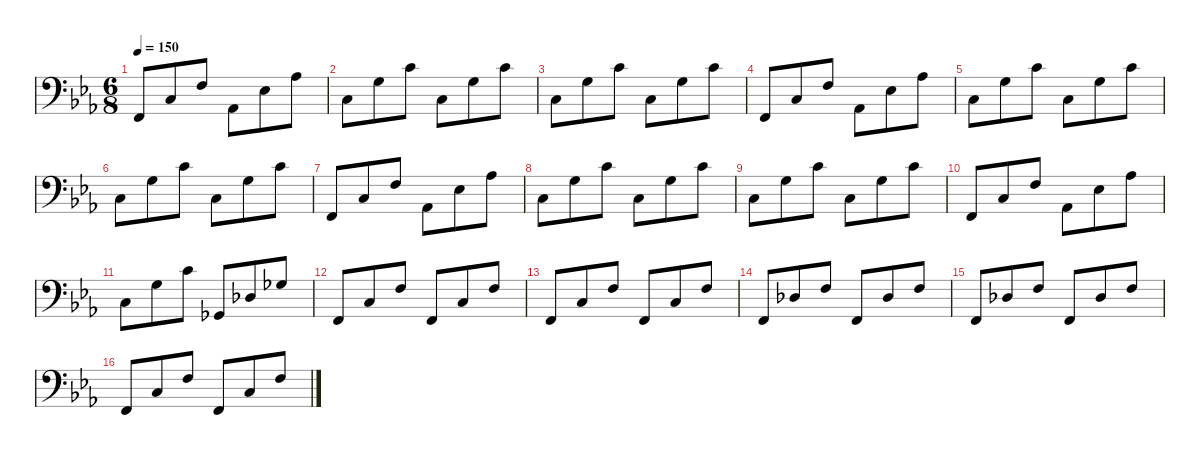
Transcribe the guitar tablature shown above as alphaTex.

\defaultSystemsLayout 4
\hideDynamics
\bracketExtendMode groupsimilarinstruments
\singleTrackTrackNamePolicy hidden
\multiTrackTrackNamePolicy hidden
\firstSystemTrackNameMode fullname
\otherSystemsTrackNameOrientation horizontal
\extendBarLines
\track ("Left Hand" "pno.") {instrument acousticgrandpiano}
\staff {score}
\tuning (C3 G2 C2 G1 C1 G0 C-1)
\ts (6 8)
\tempo 150
\clef f4
\ks cminor
5.3{acc forcenatural}.8{dy f beam Up} 5.2{acc forcenatural}.8{beam Up} 5.1{acc forcenatural}.8{beam Up} 8.3{acc b}.8{beam Down} 8.2{acc b}.8{beam Down} 8.1{acc b}.8{beam Down} |
12.3{acc forcenatural}.8{beam Down} 12.2{acc forcenatural}.8{beam Down} 12.1{acc forcenatural}.8{beam Down} 12.3{acc forcenatural}.8{beam Down} 12.2{acc forcenatural}.8{beam Down} 12.1{acc forcenatural}.8{beam Down} |
12.3{acc forcenatural}.8{beam Down} 12.2{acc forcenatural}.8{beam Down} 12.1{acc forcenatural}.8{beam Down} 12.3{acc forcenatural}.8{beam Down} 12.2{acc forcenatural}.8{beam Down} 12.1{acc forcenatural}.8{beam Down} |
10.4{acc forcenatural}.8{beam Up} 12.3{acc forcenatural}.8{beam Up} 10.2{acc forcenatural}.8{beam Up} 8.3{acc b}.8{beam Down} 8.2{acc b}.8{beam Down} 8.1{acc b}.8{beam Down} |
12.3{acc forcenatural}.8{beam Down} 12.2{acc forcenatural}.8{beam Down} 12.1{acc forcenatural}.8{beam Down} 12.3{acc forcenatural}.8{beam Down} 12.2{acc forcenatural}.8{beam Down} 12.1{acc forcenatural}.8{beam Down} |
12.3{acc forcenatural}.8{beam Down} 12.2{acc forcenatural}.8{beam Down} 12.1{acc forcenatural}.8{beam Down} 12.3{acc forcenatural}.8{beam Down} 12.2{acc forcenatural}.8{beam Down} 12.1{acc forcenatural}.8{beam Down} |
10.4{acc forcenatural}.8{beam Up} 12.3{acc forcenatural}.8{beam Up} 10.2{acc forcenatural}.8{beam Up} 8.3{acc b}.8{beam Down} 8.2{acc b}.8{beam Down} 8.1{acc b}.8{beam Down} |
12.3{acc forcenatural}.8{beam Down} 12.2{acc forcenatural}.8{beam Down} 12.1{acc forcenatural}.8{beam Down} 12.3{acc forcenatural}.8{beam Down} 12.2{acc forcenatural}.8{beam Down} 12.1{acc forcenatural}.8{beam Down} |
12.3{acc forcenatural}.8{beam Down} 12.2{acc forcenatural}.8{beam Down} 12.1{acc forcenatural}.8{beam Down} 12.3{acc forcenatural}.8{beam Down} 12.2{acc forcenatural}.8{beam Down} 12.1{acc forcenatural}.8{beam Down} |
\tempo (148 0.5 hide)
\tempo (145 0.833333 hide)
10.4{acc forcenatural}.8{beam Up} 12.3{acc forcenatural}.8{beam Up} 10.2{acc forcenatural}.8{beam Up} 8.3{acc b}.8{beam Down} 8.2{acc b}.8{beam Down} 8.1{acc b}.8{beam Down} |
\tempo (142 hide)
\tempo (140 0.333333 hide)
\tempo (135 0.5 hide)
\tempo (132 0.666667 hide)
\tempo (130 0.833333 hide)
12.3{acc forcenatural}.8{beam Down} 12.2{acc forcenatural}.8{beam Down} 12.1{acc forcenatural}.8{beam Down} 6.3{acc b}.8{beam Up} 6.2{acc b}.8{beam Up} 6.1{acc b}.8{beam Up} |
\tempo (135 hide)
5.3{acc forcenatural}.8{beam Up} 5.2{acc forcenatural}.8{beam Up} 5.1{acc forcenatural}.8{beam Up} 5.3{acc forcenatural}.8{beam Up} 5.2{acc forcenatural}.8{beam Up} 5.1{acc forcenatural}.8{beam Up} |
5.3{acc forcenatural}.8{beam Up} 5.2{acc forcenatural}.8{beam Up} 5.1{acc forcenatural}.8{beam Up} 5.3{acc forcenatural}.8{beam Up} 5.2{acc forcenatural}.8{beam Up} 5.1{acc forcenatural}.8{beam Up} |
5.3{acc forcenatural}.8{beam Up} 6.2{acc b}.8{beam Up} 5.1{acc forcenatural}.8{beam Up} 5.3{acc forcenatural}.8{beam Up} 6.2{acc b}.8{beam Up} 5.1{acc forcenatural}.8{beam Up} |
5.3{acc forcenatural}.8{beam Up} 6.2{acc b}.8{beam Up} 5.1{acc forcenatural}.8{beam Up} 5.3{acc forcenatural}.8{beam Up} 6.2{acc b}.8{beam Up} 5.1{acc forcenatural}.8{beam Up} |
5.3{acc forcenatural}.8{beam Up} 5.2{acc forcenatural}.8{beam Up} 5.1{acc forcenatural}.8{beam Up} 5.3{acc forcenatural}.8{beam Up} 5.2{acc forcenatural}.8{beam Up} 5.1{acc forcenatural}.8{beam Up}
